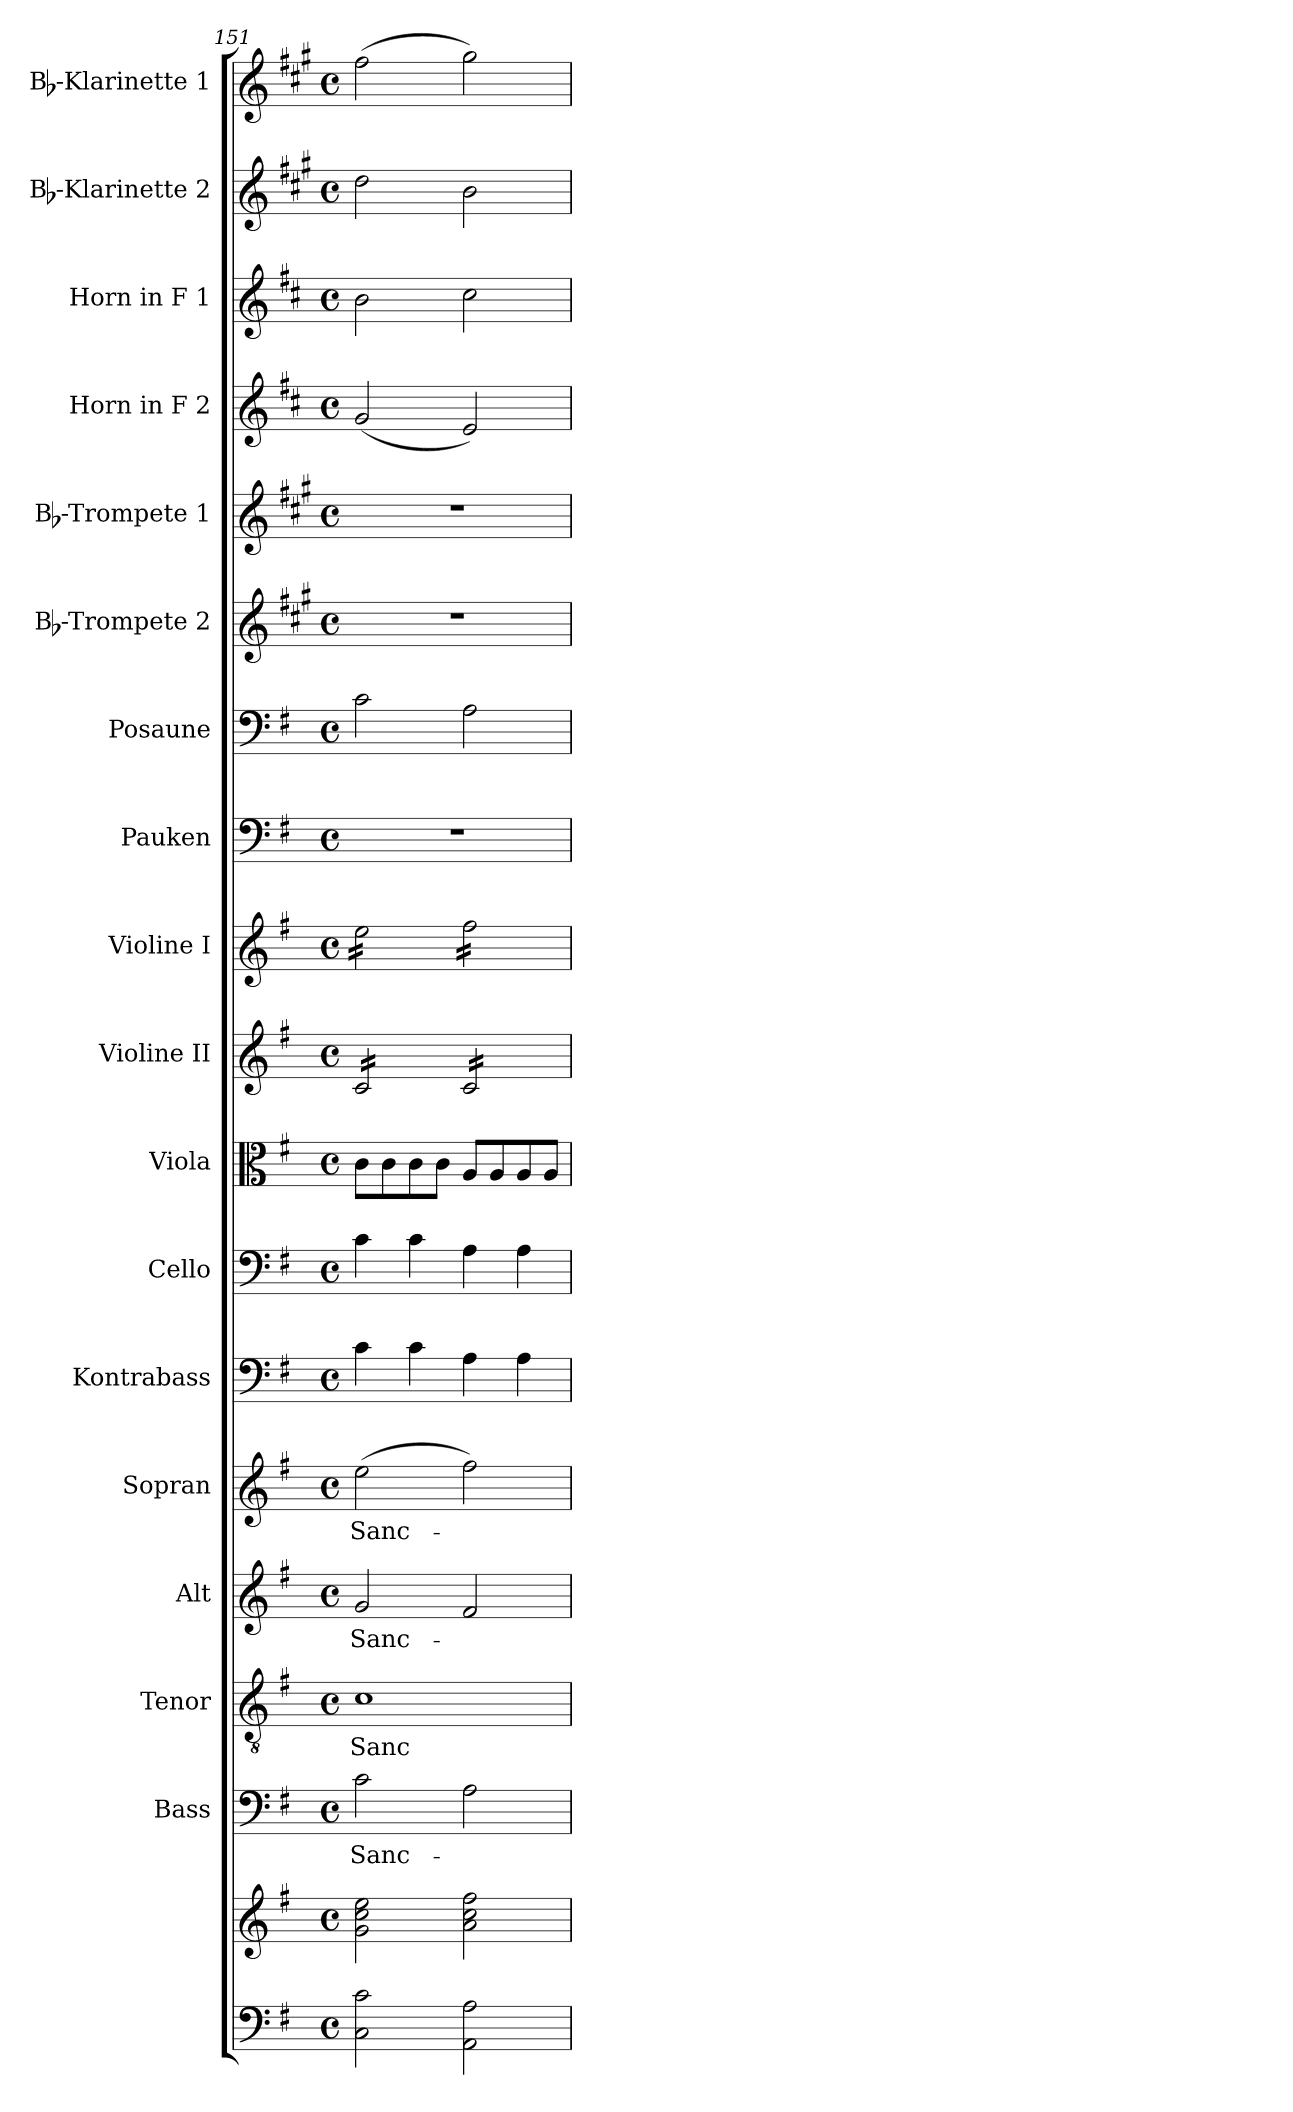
**kern	**kern	**kern	**text	**kern	**text	**kern	**text	**kern	**text	**kern	**kern	**kern	**kern	**kern	**kern	**kern	**kern	**kern	**kern	**kern	**kern	**kern
*part18	*part18	*part17	*part17	*part16	*part16	*part15	*part15	*part14	*part14	*part13	*part12	*part11	*part10	*part9	*part8	*part7	*part6	*part5	*part4	*part3	*part2	*part1
*staff19	*staff18	*staff17	*staff17	*staff16	*staff16	*staff15	*staff15	*staff14	*staff14	*staff13	*staff12	*staff11	*staff10	*staff9	*staff8	*staff7	*staff6	*staff5	*staff4	*staff3	*staff2	*staff1
*	*	*I"Bass	*	*I"Tenor	*	*I"Alt	*	*I"Sopran	*	*I"Kontrabass	*I"Cello	*I"Viola	*I"Violine II	*I"Violine I	*I"Pauken	*I"Posaune	*I"Bb-Trompete 2	*I"Bb-Trompete 1	*I"Horn in F 2	*I"Horn in F 1	*I"Bb-Klarinette 2	*I"Bb-Klarinette 1
*	*	*I'B.	*	*I'T.	*	*I'A.	*	*I'S.	*	*I'Kb.	*	*I'Vla.	*I'Vl. II	*I'Vl. I	*I'Pk.	*I'Pos.	*I'Bb Trp. 2	*I'Bb Trp. 1	*	*	*I'Bb Kl. 2	*I'Bb Kl. 1
*clefF4	*clefG2	*clefF4	*	*clefGv2	*	*clefG2	*	*clefG2	*	*clefF4	*clefF4	*clefC3	*clefG2	*clefG2	*clefF4	*clefF4	*clefG2	*clefG2	*clefG2	*clefG2	*clefG2	*clefG2
*	*	*	*	*	*	*	*	*	*	*ITrd7c12	*	*	*	*	*	*	*ITrd1c2	*ITrd1c2	*ITrd4c7	*ITrd4c7	*ITrd1c2	*ITrd1c2
*k[f#]	*k[f#]	*k[f#]	*	*k[f#]	*	*k[f#]	*	*k[f#]	*	*k[f#]	*k[f#]	*k[f#]	*k[f#]	*k[f#]	*k[f#]	*k[f#]	*k[f#]	*k[f#]	*k[f#]	*k[f#]	*k[f#]	*k[f#]
*G:	*G:	*G:	*	*G:	*	*G:	*	*G:	*	*G:	*G:	*G:	*G:	*G:	*G:	*G:	*G:	*G:	*G:	*G:	*G:	*G:
*M4/4	*M4/4	*M4/4	*	*M4/4	*	*M4/4	*	*M4/4	*	*M4/4	*M4/4	*M4/4	*M4/4	*M4/4	*M4/4	*M4/4	*M4/4	*M4/4	*M4/4	*M4/4	*M4/4	*M4/4
*met(c)	*met(c)	*met(c)	*	*met(c)	*	*met(c)	*	*met(c)	*	*met(c)	*met(c)	*met(c)	*met(c)	*met(c)	*met(c)	*met(c)	*met(c)	*met(c)	*met(c)	*met(c)	*met(c)	*met(c)
=151	=151	=151	=151	=151	=151	=151	=151	=151	=151	=151	=151	=151	=151	=151	=151	=151	=151	=151	=151	=151	=151	=151
!	!	!	!LO:LY:b	!	!LO:LY:b	!	!LO:LY:b	!	!LO:LY:b	!	!	!	!	!	!	!	!	!	!	!	!	!
*	*	*	*	*	*	*	*	*	*	*	*	*	*tremolo	*	*	*	*	*	*	*	*	*
*	*	*	*	*	*	*	*	*	*	*	*	*	*	*tremolo	*	*	*	*	*	*	*	*
2C\ 2c\	2g\ 2cc\ 2ee\	2c\	Sanc-	1c	Sanc-	2g/	Sanc-	(>2ee\	Sanc-	4C\	4c\	8c\L	16c/LL	16ee\LL	1r	2c\	1r	1r	(<2c/	2e\	2cc\	(>2ee\
.	.	.	.	.	.	.	.	.	.	.	.	.	16c/	16ee\	.	.	.	.	.	.	.	.
.	.	.	.	.	.	.	.	.	.	.	.	8c\	16c/	16ee\	.	.	.	.	.	.	.	.
.	.	.	.	.	.	.	.	.	.	.	.	.	16c/	16ee\	.	.	.	.	.	.	.	.
.	.	.	.	.	.	.	.	.	.	4C\	4c\	8c\	16c/	16ee\	.	.	.	.	.	.	.	.
.	.	.	.	.	.	.	.	.	.	.	.	.	16c/	16ee\	.	.	.	.	.	.	.	.
.	.	.	.	.	.	.	.	.	.	.	.	8c\J	16c/	16ee\	.	.	.	.	.	.	.	.
.	.	.	.	.	.	.	.	.	.	.	.	.	16c/JJ	16ee\JJ	.	.	.	.	.	.	.	.
2AA\ 2A\	2a\ 2cc\ 2ff#\	2A\	.	.	.	2f#/	.	2ff#\)	.	4AA\	4A\	8A/L	16c/LL	16ff#\LL	.	2A\	.	.	2A/)	2f#\	2a\	2ff#\)
.	.	.	.	.	.	.	.	.	.	.	.	.	16c/	16ff#\	.	.	.	.	.	.	.	.
.	.	.	.	.	.	.	.	.	.	.	.	8A/	16c/	16ff#\	.	.	.	.	.	.	.	.
.	.	.	.	.	.	.	.	.	.	.	.	.	16c/	16ff#\	.	.	.	.	.	.	.	.
.	.	.	.	.	.	.	.	.	.	4AA\	4A\	8A/	16c/	16ff#\	.	.	.	.	.	.	.	.
.	.	.	.	.	.	.	.	.	.	.	.	.	16c/	16ff#\	.	.	.	.	.	.	.	.
.	.	.	.	.	.	.	.	.	.	.	.	8A/J	16c/	16ff#\	.	.	.	.	.	.	.	.
.	.	.	.	.	.	.	.	.	.	.	.	.	16c/JJ	16ff#\JJ	.	.	.	.	.	.	.	.
*	*	*	*	*	*	*	*	*	*	*	*	*	*	*Xtremolo	*	*	*	*	*	*	*	*
*	*	*	*	*	*	*	*	*	*	*	*	*	*Xtremolo	*	*	*	*	*	*	*	*	*
=	=	=	=	=	=	=	=	=	=	=	=	=	=	=	=	=	=	=	=	=	=	=
*-	*-	*-	*-	*-	*-	*-	*-	*-	*-	*-	*-	*-	*-	*-	*-	*-	*-	*-	*-	*-	*-	*-
